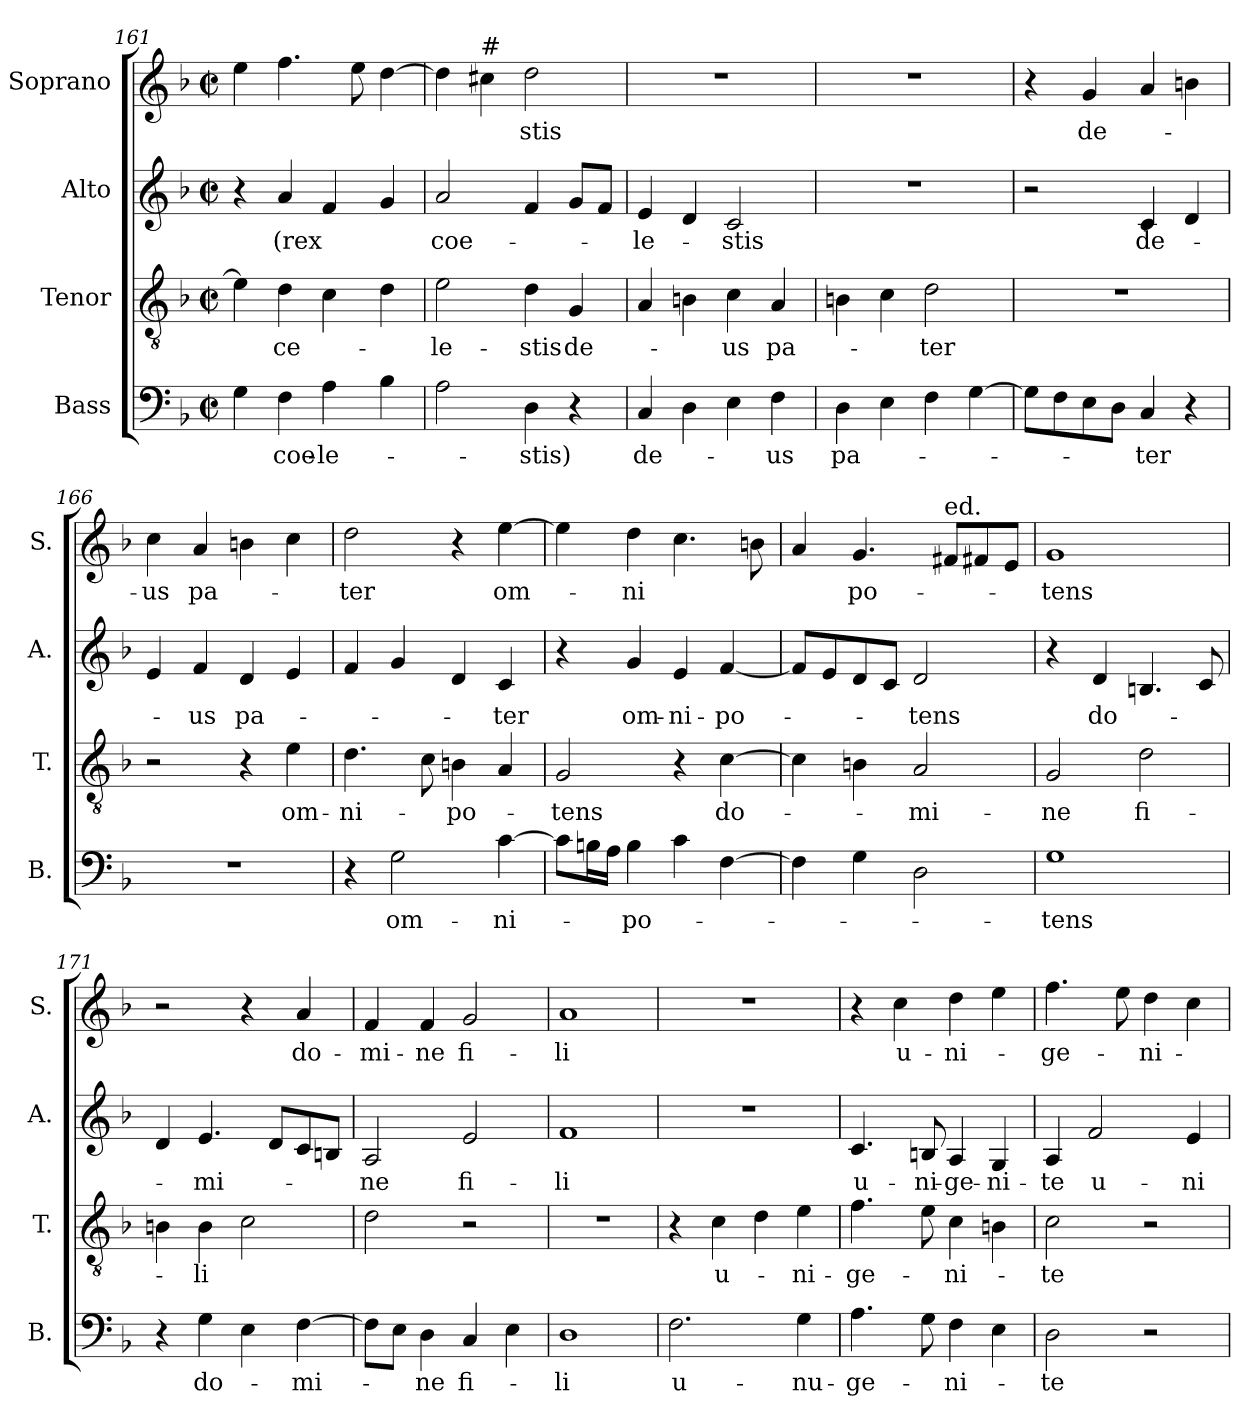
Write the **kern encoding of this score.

**kern	**text	**kern	**text	**kern	**text	**kern	**text
*part4	*part4	*part3	*part3	*part2	*part2	*part1	*part1
*staff4	*staff4	*staff3	*staff3	*staff2	*staff2	*staff1	*staff1
*I"Bass	*	*I"Tenor	*	*I"Alto	*	*I"Soprano	*
*I'B.	*	*I'T.	*	*I'A.	*	*I'S.	*
*clefF4	*	*clefGv2	*	*clefG2	*	*clefG2	*
*k[b-]	*	*k[b-]	*	*k[b-]	*	*k[b-]	*
*M2/2	*	*M2/2	*	*M2/2	*	*M2/2	*
*met(c|)	*	*met(c|)	*	*met(c|)	*	*met(c|)	*
=161	=161	=161	=161	=161	=161	=161	=161
4G\	.	4e\]	.	4r	.	4ee\	.
!	!LO:LY:b	!	!LO:LY:b	!	!LO:LY:b	!	!
4F\	coe-	4d\	ce-	4a/	-(rex	4.ff\	.
!	!LO:LY:b	!	!	!	!	!	!
4A\	-le-	4c\	.	4f/	.	.	.
.	.	.	.	.	.	8ee\	.
4B-\	.	4d\	.	4g/	.	[4dd\	.
=162	=162	=162	=162	=162	=162	=162	=162
!	!	!	!LO:LY:b	!	!LO:LY:b	!	!
2A\	.	2e\	-le-	2a/	coe-	4dd\]	.
!	!	!	!	!	!	!LO:TX:a:t=#	!
.	.	.	.	.	.	4cc#X\	.
!	!LO:LY:b	!	!LO:LY:b	!	!	!	!LO:LY:b
4D\	-stis)	4d\	-stis	4f/	.	2dd\	stis
!	!	!	!LO:LY:b	!	!	!	!
4r	.	4G/	de-	8g/L	.	.	.
.	.	.	.	8f/J	.	.	.
=163	=163	=163	=163	=163	=163	=163	=163
!	!LO:LY:b	!	!	!	!LO:LY:b	!	!
4C/	de-	4A/	.	4e/	-le-	1r	.
4D\	.	4Bn\	.	4d/	.	.	.
!	!	!	!LO:LY:b	!	!LO:LY:b	!	!
4E\	.	4c\	-us	2c/	-stis	.	.
!	!LO:LY:b	!	!LO:LY:b	!	!	!	!
4F\	-us	4A/	pa-	.	.	.	.
=164	=164	=164	=164	=164	=164	=164	=164
!	!LO:LY:b	!	!	!	!	!	!
4D\	pa-	4Bn\	.	1r	.	1r	.
4E\	.	4c\	.	.	.	.	.
!	!	!	!LO:LY:b	!	!	!	!
4F\	.	2d\	-ter	.	.	.	.
[4G\	.	.	.	.	.	.	.
=165	=165	=165	=165	=165	=165	=165	=165
8G\L]	.	1r	.	2r	.	4r	.
8F\	.	.	.	.	.	.	.
!	!	!	!	!	!	!	!LO:LY:b
8E\	.	.	.	.	.	4g/	de-
8D\J	.	.	.	.	.	.	.
!	!LO:LY:b	!	!	!	!LO:LY:b	!	!
4C/	-ter	.	.	4c/	de-	4a/	.
4r	.	.	.	4d/	.	4bn\	.
=166	=166	=166	=166	=166	=166	=166	=166
!	!	!	!	!	!	!	!LO:LY:b
1r	.	2r	.	4e/	.	4cc\	-us
!	!	!	!	!	!LO:LY:b	!	!LO:LY:b
.	.	.	.	4f/	-us	4a/	pa-
!	!	!	!	!	!LO:LY:b	!	!
.	.	4r	.	4d/	pa-	4bn\	.
!	!	!	!LO:LY:b	!	!	!	!
.	.	4e\	om-	4e/	.	4cc\	.
=167	=167	=167	=167	=167	=167	=167	=167
!	!	!	!LO:LY:b	!	!	!	!LO:LY:b
4r	.	4.d\	-ni-	4f/	.	2dd\	-ter
!	!LO:LY:b	!	!	!	!	!	!
2G\	om-	.	.	4g/	.	.	.
.	.	8c\	.	.	.	.	.
!	!	!	!LO:LY:b	!	!	!	!
.	.	4Bn\	po-	4d/	.	4r	.
!	!LO:LY:b	!	!	!	!LO:LY:b	!	!LO:LY:b
[4c\	-ni-	4A/	.	4c/	-ter	[4ee\	om-
=168	=168	=168	=168	=168	=168	=168	=168
!	!	!	!LO:LY:b	!	!	!	!
8c\L]	.	2G/	-tens	4r	.	4ee\]	.
16Bn\L	.	.	.	.	.	.	.
16A\JJ	.	.	.	.	.	.	.
!	!LO:LY:b	!	!	!	!LO:LY:b	!	!LO:LY:b
4B\	-po-	.	.	4g/	om-	4dd\	-ni
!	!	!	!	!	!LO:LY:b	!	!
4c\	.	4r	.	4e/	-ni-	4.cc\	.
!	!	!	!LO:LY:b	!	!LO:LY:b	!	!
[4F\	.	[4c\	do-	[4f/	-po-	.	.
.	.	.	.	.	.	8bn\	.
=169	=169	=169	=169	=169	=169	=169	=169
4F\]	.	4c\]	.	8f/L]	.	4a/	.
.	.	.	.	8e/	.	.	.
!	!	!	!	!	!	!	!LO:LY:b
4G\	.	4Bn\	.	8d/	.	4.g/	po-
.	.	.	.	8c/J	.	.	.
!	!	!	!LO:LY:b	!	!LO:LY:b	!	!
2D\	.	2A/	-mi-	2d/	tens	.	.
!	!	!	!	!	!	!LO:TX:a:t=ed.	!
.	.	.	.	.	.	8f#X/L	.
.	.	.	.	.	.	8f#X/	.
.	.	.	.	.	.	8e/J	.
=170	=170	=170	=170	=170	=170	=170	=170
!	!LO:LY:b	!	!LO:LY:b	!	!	!	!LO:LY:b
1G	-tens	2G/	-ne	4r	.	1g	-tens
!	!	!	!	!	!LO:LY:b	!	!
.	.	.	.	4d/	do-	.	.
!	!	!	!LO:LY:b	!	!	!	!
.	.	2d\	fi-	4.Bn/	.	.	.
.	.	.	.	8c/	.	.	.
=171	=171	=171	=171	=171	=171	=171	=171
4r	.	4Bn\	.	4d/	.	2r	.
!	!LO:LY:b	!	!LO:LY:b	!	!LO:LY:b	!	!
4G\	do-	4B\	-li	4.e/	-mi-	.	.
4E\	.	2c\	.	.	.	4r	.
.	.	.	.	8d/L	.	.	.
!	!LO:LY:b	!	!	!	!	!	!LO:LY:b
[4F\	-mi-	.	.	8c/	.	4a/	do-
.	.	.	.	8Bn/J	.	.	.
=172	=172	=172	=172	=172	=172	=172	=172
!	!	!	!	!	!LO:LY:b	!	!LO:LY:b
8F\L]	.	2d\	.	2A/	-ne	4f/	-mi-
8E\J	.	.	.	.	.	.	.
!	!LO:LY:b	!	!	!	!	!	!LO:LY:b
4D\	ne	.	.	.	.	4f/	-ne
!	!LO:LY:b	!	!	!	!LO:LY:b	!	!LO:LY:b
4C/	fi-	2r	.	2e/	fi-	2g/	fi-
4E\	.	.	.	.	.	.	.
=173	=173	=173	=173	=173	=173	=173	=173
!	!LO:LY:b	!	!	!	!LO:LY:b	!	!LO:LY:b
1D	-li	1r	.	1f	-li	1a	-li
=174	=174	=174	=174	=174	=174	=174	=174
!	!LO:LY:b	!	!	!	!	!	!
2.F\	u-	4r	.	1r	.	1r	.
!	!	!	!LO:LY:b	!	!	!	!
.	.	4c\	u-	.	.	.	.
.	.	4d\	.	.	.	.	.
!	!LO:LY:b	!	!LO:LY:b	!	!	!	!
4G\	-nu-	4e\	ni-	.	.	.	.
=175	=175	=175	=175	=175	=175	=175	=175
!	!LO:LY:b	!	!LO:LY:b	!	!LO:LY:b	!	!
4.A\	-ge-	4.f\	-ge-	4.c/	u-	4r	.
!	!	!	!	!	!	!	!LO:LY:b
.	.	.	.	.	.	4cc\	u-
!	!	!	!	!	!LO:LY:b	!	!
8G\	.	8e\	.	8Bn/	ni-	.	.
!	!LO:LY:b	!	!LO:LY:b	!	!LO:LY:b	!	!LO:LY:b
4F\	ni-	4c\	ni-	4A/	-ge-	4dd\	-ni-
!	!	!	!	!	!LO:LY:b	!	!
4E\	.	4Bn\	.	4G/	-ni-	4ee\	.
=176	=176	=176	=176	=176	=176	=176	=176
!	!LO:LY:b	!	!LO:LY:b	!	!LO:LY:b	!	!LO:LY:b
2D\	-te	2c\	-te	4A/	-te	4.ff\	-ge-
!	!	!	!	!	!LO:LY:b	!	!
.	.	.	.	2f/	u-	.	.
.	.	.	.	.	.	8ee\	.
!	!	!	!	!	!	!	!LO:LY:b
2r	.	2r	.	.	.	4dd\	ni-
!	!	!	!	!	!LO:LY:b	!	!
.	.	.	.	4e/	ni-	4cc\	.
=	=	=	=	=	=	=	=
*-	*-	*-	*-	*-	*-	*-	*-
